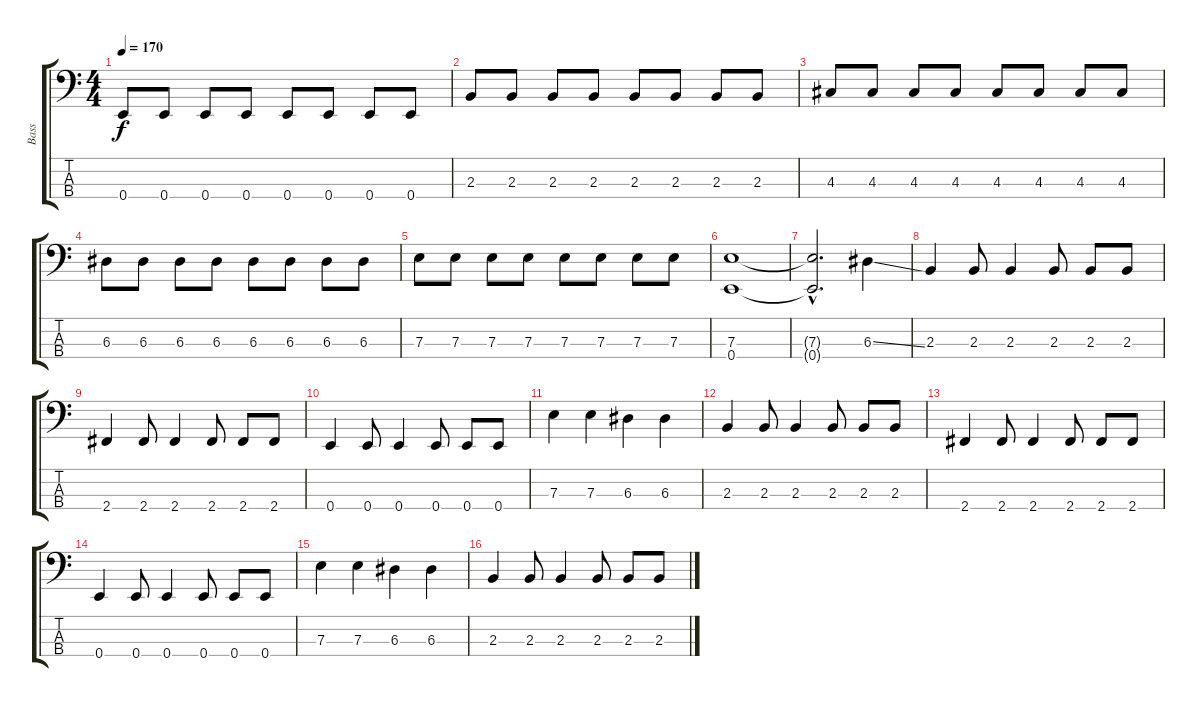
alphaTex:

\track ("Bass" "Bass") {instrument electricbasspick}
\staff {score tabs}
\tuning (G2 D2 A1 E1) {hide}
\ts (4 4)
\tempo 170
\clef f4
\ks c
0.4.8{dy f} 0.4.8 0.4.8 0.4.8 0.4.8 0.4.8 0.4.8 0.4.8 |
2.3.8 2.3.8 2.3.8 2.3.8 2.3.8 2.3.8 2.3.8 2.3.8 |
4.3.8 4.3.8 4.3.8 4.3.8 4.3.8 4.3.8 4.3.8 4.3.8 |
6.3.8 6.3.8 6.3.8 6.3.8 6.3.8 6.3.8 6.3.8 6.3.8 |
7.3.8 7.3.8 7.3.8 7.3.8 7.3.8 7.3.8 7.3.8 7.3.8 |
(7.3 0.4).1 |
(7.3{hac t} 0.4{hac t}).2{d} 6.3{ss}.4 |
2.3.4 2.3.8 2.3.4 2.3.8 2.3.8 2.3.8 |
2.4.4 2.4.8 2.4.4 2.4.8 2.4.8 2.4.8 |
0.4.4 0.4.8 0.4.4 0.4.8 0.4.8 0.4.8 |
7.3.4 7.3.4 6.3.4 6.3.4 |
2.3.4 2.3.8 2.3.4 2.3.8 2.3.8 2.3.8 |
2.4.4 2.4.8 2.4.4 2.4.8 2.4.8 2.4.8 |
0.4.4 0.4.8 0.4.4 0.4.8 0.4.8 0.4.8 |
7.3.4 7.3.4 6.3.4 6.3.4 |
2.3.4 2.3.8 2.3.4 2.3.8 2.3.8 2.3.8
